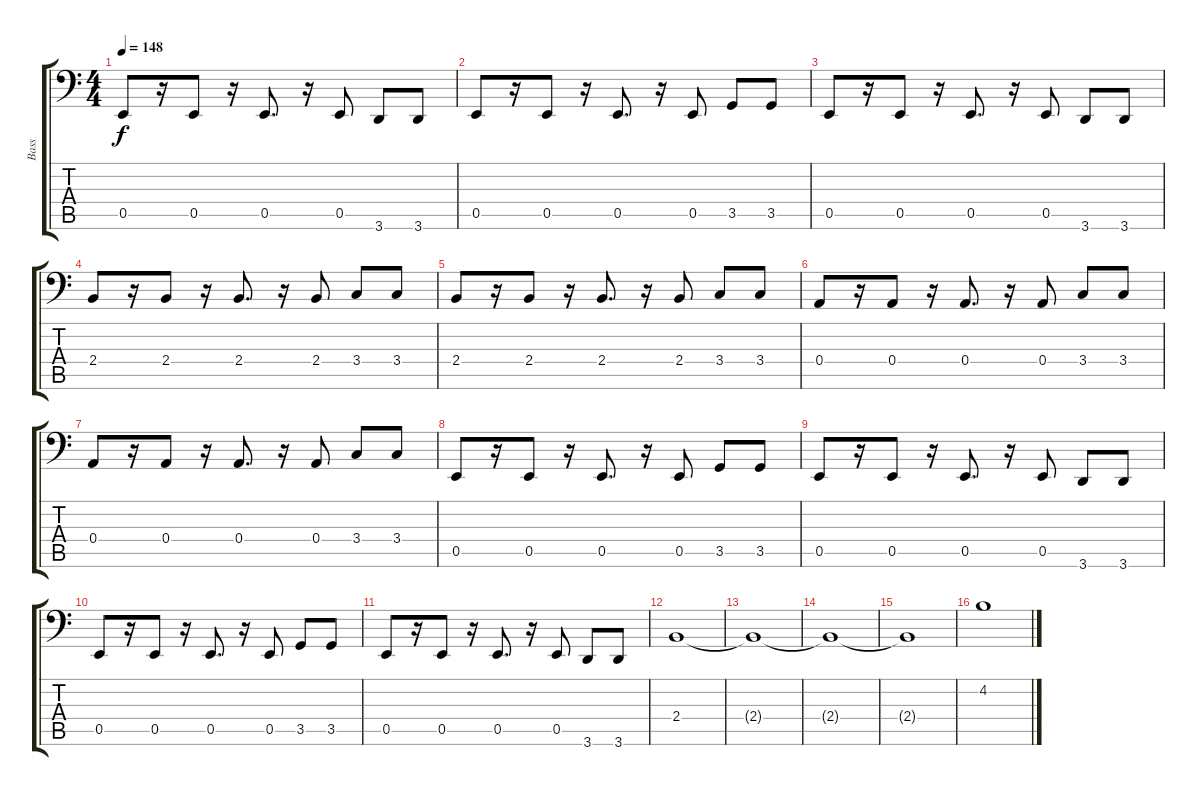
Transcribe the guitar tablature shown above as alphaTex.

\track ("Bass" "Bass") {instrument fretlessbass}
\staff {score tabs}
\tuning (C3 G2 D2 A1 E1 B0) {hide}
\ts (4 4)
\tempo 148
\clef f4
\ks c
0.5.8{dy f} r.16 0.5.8 r.16 0.5.8{d} r.16 0.5.8 3.6.8 3.6.8 |
0.5.8 r.16 0.5.8 r.16 0.5.8{d} r.16 0.5.8 3.5.8 3.5.8 |
0.5.8 r.16 0.5.8 r.16 0.5.8{d} r.16 0.5.8 3.6.8 3.6.8 |
2.4.8 r.16 2.4.8 r.16 2.4.8{d} r.16 2.4.8 3.4.8 3.4.8 |
2.4.8 r.16 2.4.8 r.16 2.4.8{d} r.16 2.4.8 3.4.8 3.4.8 |
0.4.8 r.16 0.4.8 r.16 0.4.8{d} r.16 0.4.8 3.4.8 3.4.8 |
0.4.8 r.16 0.4.8 r.16 0.4.8{d} r.16 0.4.8 3.4.8 3.4.8 |
0.5.8 r.16 0.5.8 r.16 0.5.8{d} r.16 0.5.8 3.5.8 3.5.8 |
0.5.8 r.16 0.5.8 r.16 0.5.8{d} r.16 0.5.8 3.6.8 3.6.8 |
0.5.8 r.16 0.5.8 r.16 0.5.8{d} r.16 0.5.8 3.5.8 3.5.8 |
0.5.8 r.16 0.5.8 r.16 0.5.8{d} r.16 0.5.8 3.6.8 3.6.8 |
2.4.1 |
2.4{t}.1 |
2.4{t}.1 |
2.4{t}.1 |
4.2.1
